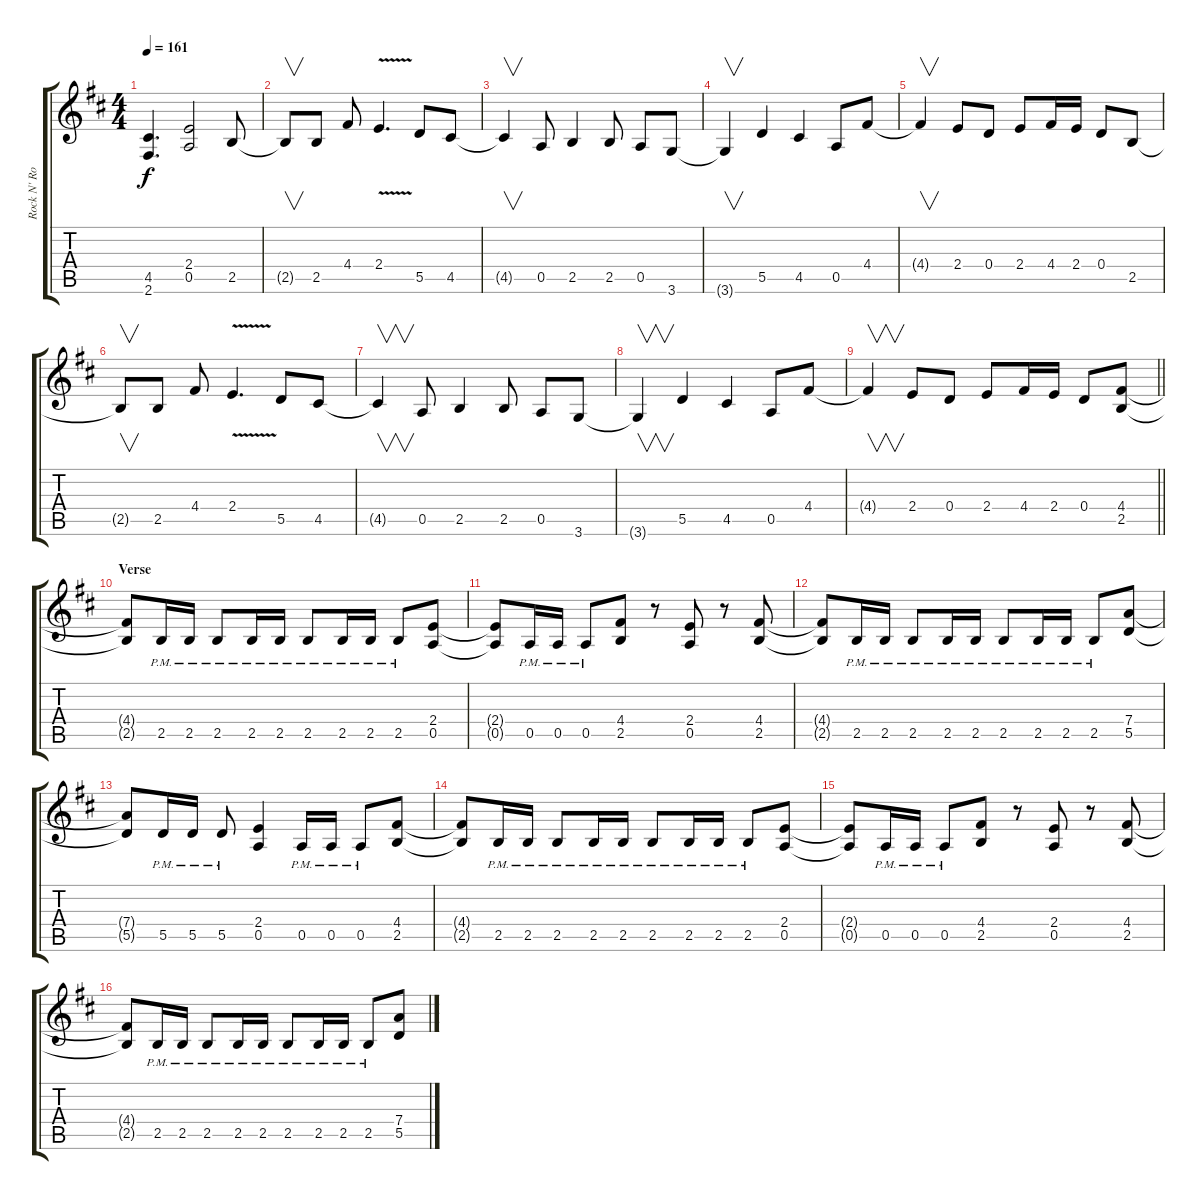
\track ("Rock N' Rolf" "Rock N' Ro") {instrument distortionguitar}
\staff {score tabs}
\tuning (E4 B3 G3 D3 A2 E2) {hide}
\ts (4 4)
\tempo 161
\clef g2
\ks bminor
(4.5{t} 2.6{t}).4{d dy f} (2.4 0.5).2 2.5.8 |
2.5{t}.8{v} 2.5.8 4.4.8 2.4{v}.4{d} 5.5.8 4.5.8 |
4.5{t}.4{v} 0.5.8 2.5.4 2.5.8 0.5.8 3.6.8 |
3.6{t}.4{v} 5.5.4 4.5.4 0.5.8 4.4.8 |
4.4{t}.4{v} 2.4.8 0.4.8 2.4.8 4.4.16 2.4.16 0.4.8 2.5.8 |
2.5{t}.8{v} 2.5.8 4.4.8 2.4{v}.4{d} 5.5.8 4.5.8 |
4.5{t}.4{v} 0.5.8 2.5.4 2.5.8 0.5.8 3.6.8 |
3.6{t}.4{v} 5.5.4 4.5.4 0.5.8 4.4.8 |
\barLineRight lightlight
4.4{t}.4{v} 2.4.8 0.4.8 2.4.8 4.4.16 2.4.16 0.4.8 (4.4 2.5).8 |
\section ("" "Verse")
(4.4{t} 2.5{t}).8 2.5{pm}.16 2.5{pm}.16 2.5{pm}.8 2.5{pm}.16 2.5{pm}.16 2.5{pm}.8 2.5{pm}.16 2.5{pm}.16 2.5{pm}.8 (2.4 0.5).8 |
(2.4{t} 0.5{t}).8 0.5{pm}.16 0.5{pm}.16 0.5{pm}.8 (4.4 2.5).8 r.8 (2.4 0.5).8 r.8 (4.4 2.5).8 |
(4.4{t} 2.5{t}).8 2.5{pm}.16 2.5{pm}.16 2.5{pm}.8 2.5{pm}.16 2.5{pm}.16 2.5{pm}.8 2.5{pm}.16 2.5{pm}.16 2.5{pm}.8 (7.4 5.5).8 |
(7.4{t} 5.5{t}).8 5.5{pm}.16 5.5{pm}.16 5.5{pm}.8 (2.4 0.5).4 0.5{pm}.16 0.5{pm}.16 0.5{pm}.8 (4.4 2.5).8 |
(4.4{t} 2.5{t}).8 2.5{pm}.16 2.5{pm}.16 2.5{pm}.8 2.5{pm}.16 2.5{pm}.16 2.5{pm}.8 2.5{pm}.16 2.5{pm}.16 2.5{pm}.8 (2.4 0.5).8 |
(2.4{t} 0.5{t}).8 0.5{pm}.16 0.5{pm}.16 0.5{pm}.8 (4.4 2.5).8 r.8 (2.4 0.5).8 r.8 (4.4 2.5).8 |
(4.4{t} 2.5{t}).8 2.5{pm}.16 2.5{pm}.16 2.5{pm}.8 2.5{pm}.16 2.5{pm}.16 2.5{pm}.8 2.5{pm}.16 2.5{pm}.16 2.5{pm}.8 (7.4 5.5).8
